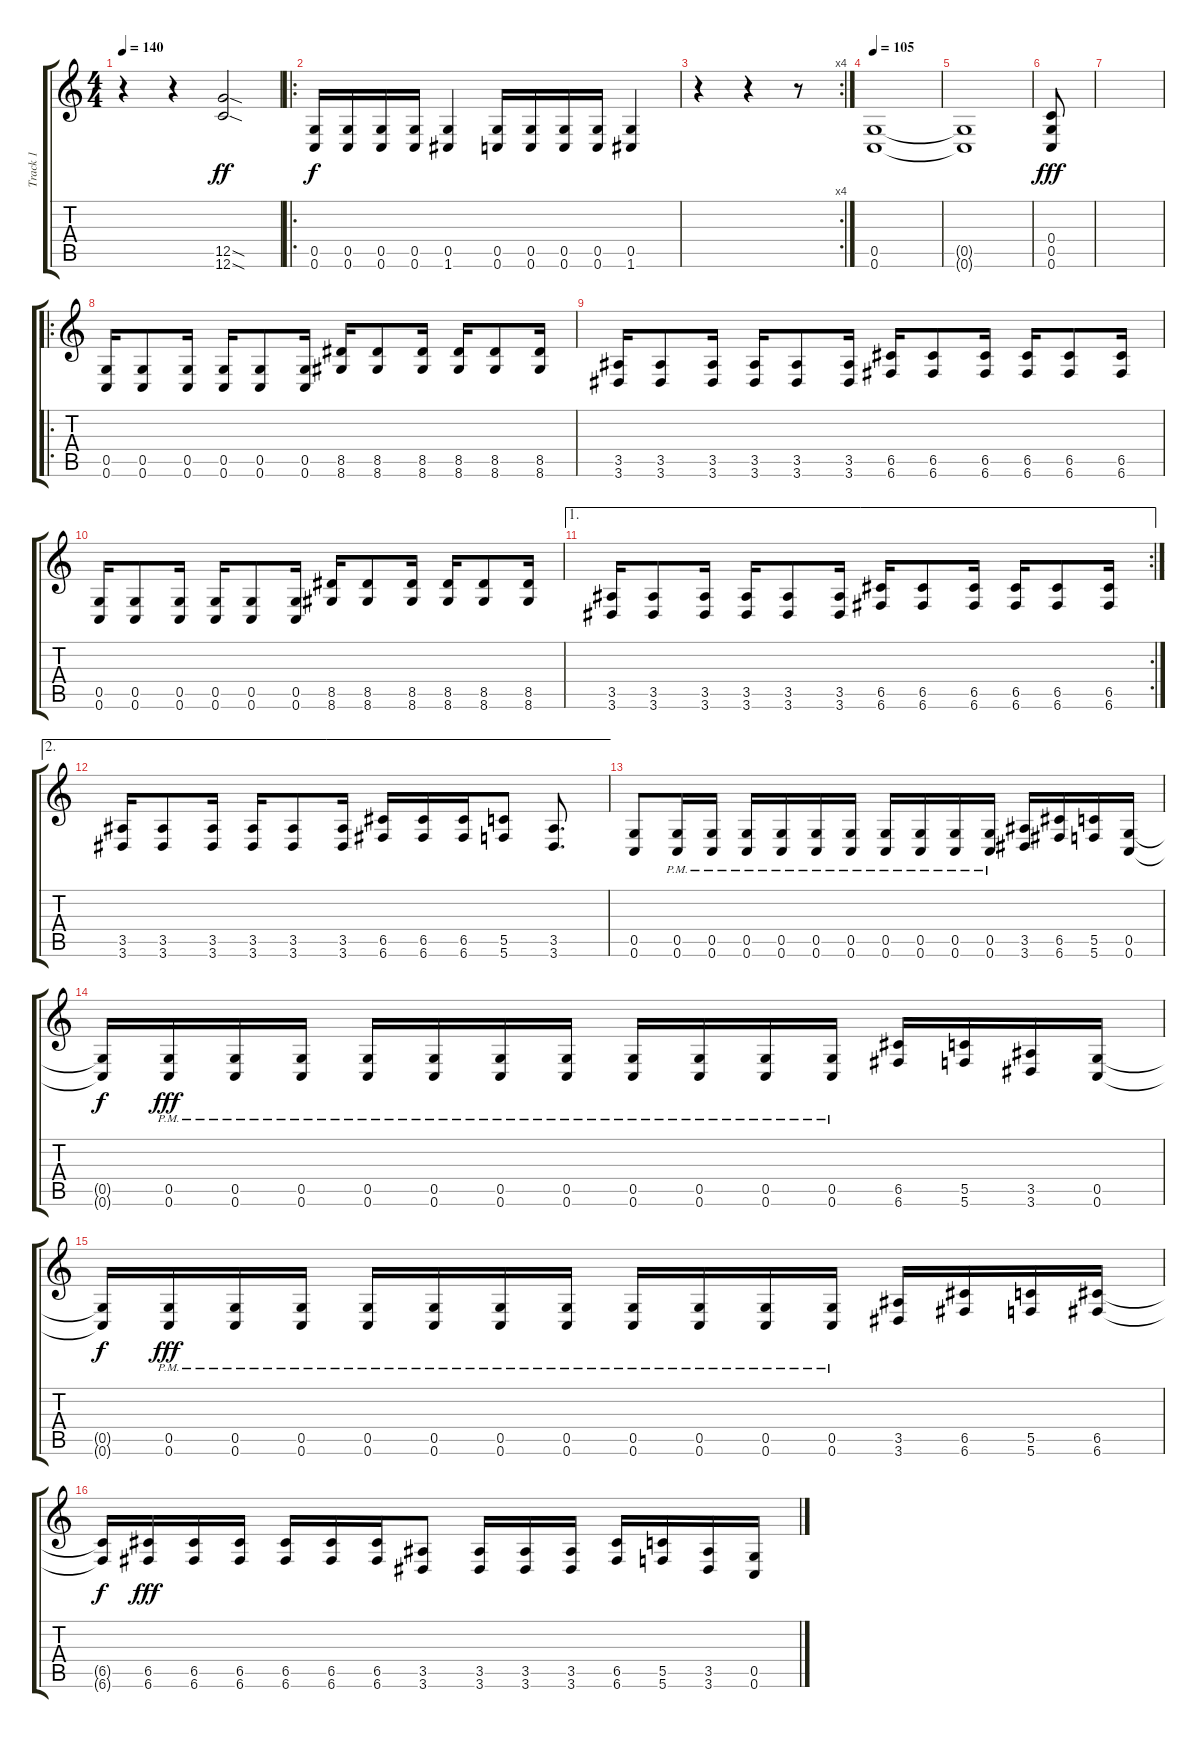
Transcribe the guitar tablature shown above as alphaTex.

\track ("Track 1" "Track 1") {instrument distortionguitar}
\staff {score tabs}
\tuning (D4 A3 F3 C3 G2 C2) {hide}
\ts (4 4)
\tempo 140
\clef g2
\ks c
r.4{dy f} r.4 (12.5{sod} 12.6{sod}).2{dy ff} |
\ro
(0.5 0.6).16{dy f} (0.5 0.6).16 (0.5 0.6).16 (0.5 0.6).16 (0.5 1.6).4 (0.5 0.6).16 (0.5 0.6).16 (0.5 0.6).16 (0.5 0.6).16 (0.5 1.6).4 |
\rc 4
r.4 r.4 r.8 |
\tempo 105
(0.5 0.6).1 |
(0.5{t} 0.6{t}).1 |
(0.4 0.5 0.6).8{dy fff} |
|
\ro
(0.5 0.6).16 (0.5 0.6).8 (0.5 0.6).16 (0.5 0.6).16 (0.5 0.6).8 (0.5 0.6).16 (8.5 8.6).16 (8.5 8.6).8 (8.5 8.6).16 (8.5 8.6).16 (8.5 8.6).8 (8.5 8.6).16 |
(3.5 3.6).16 (3.5 3.6).8 (3.5 3.6).16 (3.5 3.6).16 (3.5 3.6).8 (3.5 3.6).16 (6.5 6.6).16 (6.5 6.6).8 (6.5 6.6).16 (6.5 6.6).16 (6.5 6.6).8 (6.5 6.6).16 |
(0.5 0.6).16 (0.5 0.6).8 (0.5 0.6).16 (0.5 0.6).16 (0.5 0.6).8 (0.5 0.6).16 (8.5 8.6).16 (8.5 8.6).8 (8.5 8.6).16 (8.5 8.6).16 (8.5 8.6).8 (8.5 8.6).16 |
\ae 1
\rc 2
(3.5 3.6).16 (3.5 3.6).8 (3.5 3.6).16 (3.5 3.6).16 (3.5 3.6).8 (3.5 3.6).16 (6.5 6.6).16 (6.5 6.6).8 (6.5 6.6).16 (6.5 6.6).16 (6.5 6.6).8 (6.5 6.6).16 |
\ae 2
(3.5 3.6).16 (3.5 3.6).8 (3.5 3.6).16 (3.5 3.6).16 (3.5 3.6).8 (3.5 3.6).16 (6.5 6.6).16 (6.5 6.6).16 (6.5 6.6).16 (5.5 5.6).8 (3.5 3.6).8{d} |
(0.5 0.6).8 (0.5{pm} 0.6{pm}).16 (0.5{pm} 0.6{pm}).16 (0.5{pm} 0.6{pm}).16 (0.5{pm} 0.6{pm}).16 (0.5{pm} 0.6{pm}).16 (0.5{pm} 0.6{pm}).16 (0.5{pm} 0.6{pm}).16 (0.5{pm} 0.6{pm}).16 (0.5{pm} 0.6{pm}).16 (0.5{pm} 0.6{pm}).16 (3.5 3.6).16 (6.5 6.6).16 (5.5 5.6).16 (0.5 0.6).16 |
(0.5{t} 0.6{t}).16{dy f} (0.5{pm} 0.6{pm}).16{dy fff} (0.5{pm} 0.6{pm}).16 (0.5{pm} 0.6{pm}).16 (0.5{pm} 0.6{pm}).16 (0.5{pm} 0.6{pm}).16 (0.5{pm} 0.6{pm}).16 (0.5{pm} 0.6{pm}).16 (0.5{pm} 0.6{pm}).16 (0.5{pm} 0.6{pm}).16 (0.5{pm} 0.6{pm}).16 (0.5{pm} 0.6{pm}).16 (6.5 6.6).16 (5.5 5.6).16 (3.5 3.6).16 (0.5 0.6).16 |
(0.5{t} 0.6{t}).16{dy f} (0.5{pm} 0.6{pm}).16{dy fff} (0.5{pm} 0.6{pm}).16 (0.5{pm} 0.6{pm}).16 (0.5{pm} 0.6{pm}).16 (0.5{pm} 0.6{pm}).16 (0.5{pm} 0.6{pm}).16 (0.5{pm} 0.6{pm}).16 (0.5{pm} 0.6{pm}).16 (0.5{pm} 0.6{pm}).16 (0.5{pm} 0.6{pm}).16 (0.5{pm} 0.6{pm}).16 (3.5 3.6).16 (6.5 6.6).16 (5.5 5.6).16 (6.5 6.6).16 |
(6.5{t} 6.6{t}).16{dy f} (6.5 6.6).16{dy fff} (6.5 6.6).16 (6.5 6.6).16 (6.5 6.6).16 (6.5 6.6).16 (6.5 6.6).16 (3.5 3.6).8 (3.5 3.6).16 (3.5 3.6).16 (3.5 3.6).16 (6.5 6.6).16 (5.5 5.6).16 (3.5 3.6).16 (0.5 0.6).16
